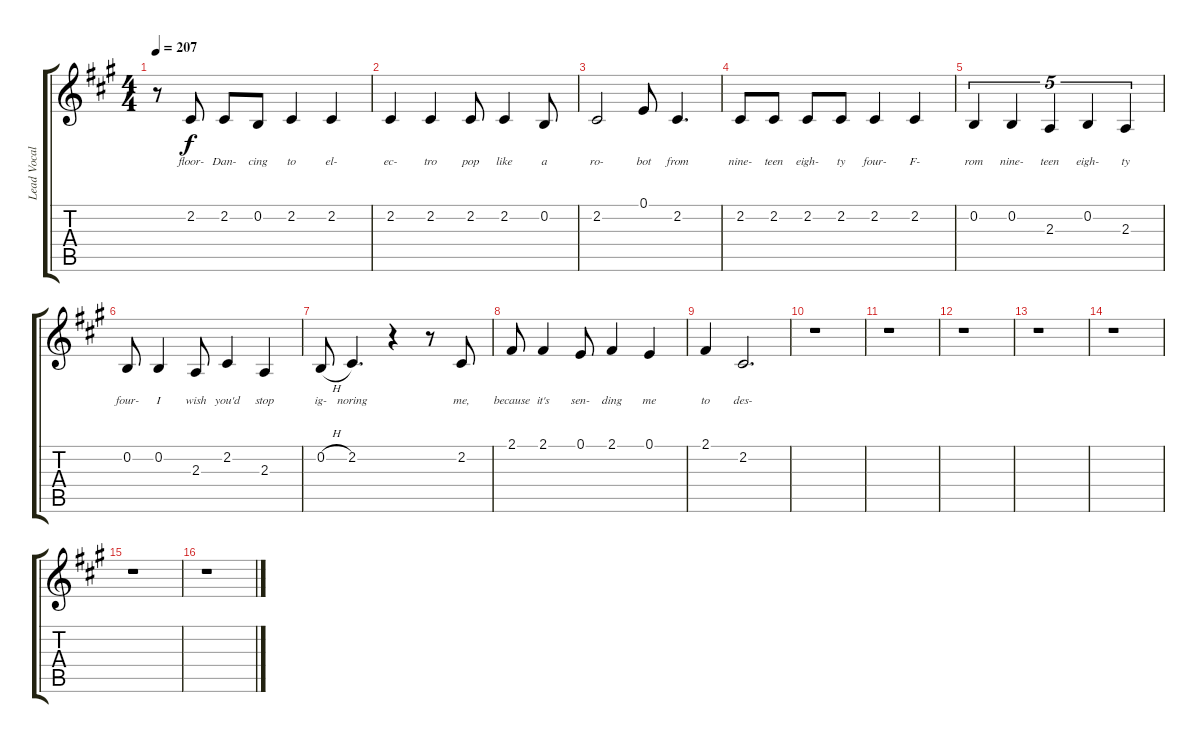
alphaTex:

\track ("Lead Vocals" "Lead Vocal") {instrument lead2sawtooth}
\staff {score tabs}
\tuning (E4 B3 G3 D3 A2 E2) {hide}
\ts (4 4)
\tempo 207
\clef g2
\ks a
r.8{dy f} 2.2.8{lyrics (0 "floor-") lyrics (1 "") lyrics (2 "") lyrics (3 "") lyrics (4 "")} 2.2.8{lyrics (0 "Dan-") lyrics (1 "") lyrics (2 "") lyrics (3 "") lyrics (4 "")} 0.2.8{lyrics (0 "cing") lyrics (1 "") lyrics (2 "") lyrics (3 "") lyrics (4 "")} 2.2.4{lyrics (0 "to") lyrics (1 "") lyrics (2 "") lyrics (3 "") lyrics (4 "")} 2.2.4{lyrics (0 "el-") lyrics (1 "") lyrics (2 "") lyrics (3 "") lyrics (4 "")} |
2.2.4{lyrics (0 "ec-") lyrics (1 "") lyrics (2 "") lyrics (3 "") lyrics (4 "")} 2.2.4{lyrics (0 "tro") lyrics (1 "") lyrics (2 "") lyrics (3 "") lyrics (4 "")} 2.2.8{lyrics (0 "pop") lyrics (1 "") lyrics (2 "") lyrics (3 "") lyrics (4 "")} 2.2.4{lyrics (0 "like") lyrics (1 "") lyrics (2 "") lyrics (3 "") lyrics (4 "")} 0.2.8{lyrics (0 "a") lyrics (1 "") lyrics (2 "") lyrics (3 "") lyrics (4 "")} |
2.2.2{lyrics (0 "ro-") lyrics (1 "") lyrics (2 "") lyrics (3 "") lyrics (4 "")} 0.1.8{lyrics (0 "bot") lyrics (1 "") lyrics (2 "") lyrics (3 "") lyrics (4 "")} 2.2.4{d lyrics (0 "from") lyrics (1 "") lyrics (2 "") lyrics (3 "") lyrics (4 "")} |
2.2.8{lyrics (0 "nine-") lyrics (1 "") lyrics (2 "") lyrics (3 "") lyrics (4 "")} 2.2.8{lyrics (0 "teen") lyrics (1 "") lyrics (2 "") lyrics (3 "") lyrics (4 "")} 2.2.8{lyrics (0 "eigh-") lyrics (1 "") lyrics (2 "") lyrics (3 "") lyrics (4 "")} 2.2.8{lyrics (0 "ty") lyrics (1 "") lyrics (2 "") lyrics (3 "") lyrics (4 "")} 2.2.4{lyrics (0 "four-") lyrics (1 "") lyrics (2 "") lyrics (3 "") lyrics (4 "")} 2.2.4{lyrics (0 "F-") lyrics (1 "") lyrics (2 "") lyrics (3 "") lyrics (4 "")} |
0.2.4{tu (5 4) lyrics (0 "rom") lyrics (1 "") lyrics (2 "") lyrics (3 "") lyrics (4 "")} 0.2.4{tu (5 4) lyrics (0 "nine-") lyrics (1 "") lyrics (2 "") lyrics (3 "") lyrics (4 "")} 2.3.4{tu (5 4) lyrics (0 "teen") lyrics (1 "") lyrics (2 "") lyrics (3 "") lyrics (4 "")} 0.2.4{tu (5 4) lyrics (0 "eigh-") lyrics (1 "") lyrics (2 "") lyrics (3 "") lyrics (4 "")} 2.3.4{tu (5 4) lyrics (0 "ty") lyrics (1 "") lyrics (2 "") lyrics (3 "") lyrics (4 "")} |
0.2.8{lyrics (0 "four-") lyrics (1 "") lyrics (2 "") lyrics (3 "") lyrics (4 "")} 0.2.4{lyrics (0 "I") lyrics (1 "") lyrics (2 "") lyrics (3 "") lyrics (4 "")} 2.3.8{lyrics (0 "wish") lyrics (1 "") lyrics (2 "") lyrics (3 "") lyrics (4 "")} 2.2.4{lyrics (0 "you'd") lyrics (1 "") lyrics (2 "") lyrics (3 "") lyrics (4 "")} 2.3.4{lyrics (0 "stop") lyrics (1 "") lyrics (2 "") lyrics (3 "") lyrics (4 "")} |
0.2{h}.8{lyrics (0 "ig-") lyrics (1 "") lyrics (2 "") lyrics (3 "") lyrics (4 "")} 2.2.4{d lyrics (0 "noring") lyrics (1 "") lyrics (2 "") lyrics (3 "") lyrics (4 "")} r.4 r.8 2.2.8{lyrics (0 "me,") lyrics (1 "") lyrics (2 "") lyrics (3 "") lyrics (4 "")} |
2.1.8{lyrics (0 "because") lyrics (1 "") lyrics (2 "") lyrics (3 "") lyrics (4 "")} 2.1.4{lyrics (0 "it's") lyrics (1 "") lyrics (2 "") lyrics (3 "") lyrics (4 "")} 0.1.8{lyrics (0 "sen-") lyrics (1 "") lyrics (2 "") lyrics (3 "") lyrics (4 "")} 2.1.4{lyrics (0 "ding") lyrics (1 "") lyrics (2 "") lyrics (3 "") lyrics (4 "")} 0.1.4{lyrics (0 "me") lyrics (1 "") lyrics (2 "") lyrics (3 "") lyrics (4 "")} |
2.1.4{lyrics (0 "to") lyrics (1 "") lyrics (2 "") lyrics (3 "") lyrics (4 "")} 2.2.2{d lyrics (0 "des-") lyrics (1 "") lyrics (2 "") lyrics (3 "") lyrics (4 "")} |
r.1 |
r.1 |
r.1 |
r.1 |
r.1 |
r.1 |
r.1
